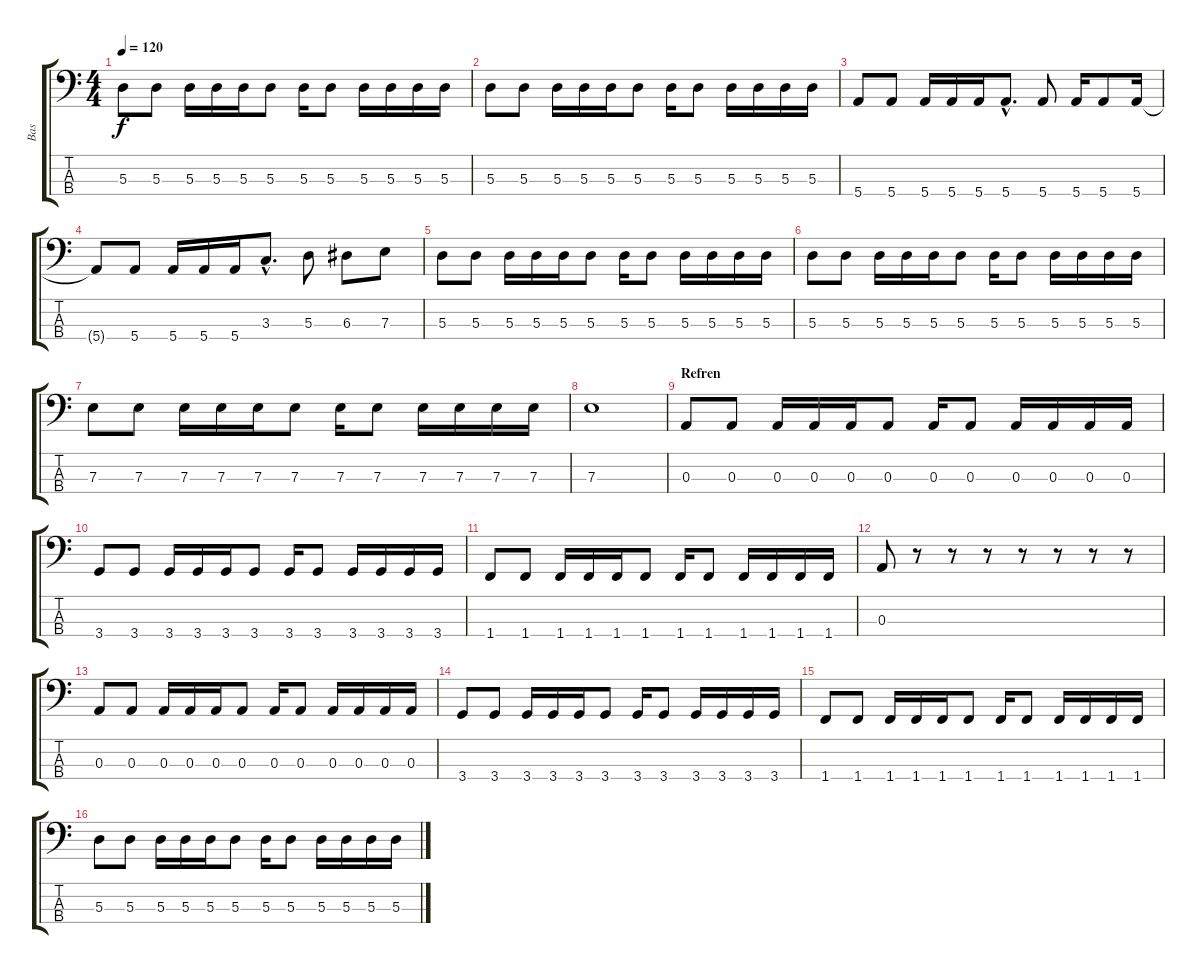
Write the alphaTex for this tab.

\track ("Bas" "Bas") {instrument electricbassfinger}
\staff {score tabs}
\tuning (G2 D2 A1 E1) {hide}
\ts (4 4)
\tempo 120
\clef f4
\ks c
5.3.8{dy f} 5.3.8 5.3.16 5.3.16 5.3.16 5.3.8 5.3.16 5.3.8 5.3.16 5.3.16 5.3.16 5.3.16 |
5.3.8 5.3.8 5.3.16 5.3.16 5.3.16 5.3.8 5.3.16 5.3.8 5.3.16 5.3.16 5.3.16 5.3.16 |
5.4.8 5.4.8 5.4.16 5.4.16 5.4.16 5.4{hac}.8{d} 5.4.8 5.4.16 5.4.8 5.4.16 |
5.4{t}.8 5.4.8 5.4.16 5.4.16 5.4.16 3.3{hac}.8{d} 5.3.8 6.3.8 7.3.8 |
5.3.8 5.3.8 5.3.16 5.3.16 5.3.16 5.3.8 5.3.16 5.3.8 5.3.16 5.3.16 5.3.16 5.3.16 |
5.3.8 5.3.8 5.3.16 5.3.16 5.3.16 5.3.8 5.3.16 5.3.8 5.3.16 5.3.16 5.3.16 5.3.16 |
7.3.8 7.3.8 7.3.16 7.3.16 7.3.16 7.3.8 7.3.16 7.3.8 7.3.16 7.3.16 7.3.16 7.3.16 |
7.3.1 |
\section ("" "Refren")
0.3.8 0.3.8 0.3.16 0.3.16 0.3.16 0.3.8 0.3.16 0.3.8 0.3.16 0.3.16 0.3.16 0.3.16 |
3.4.8 3.4.8 3.4.16 3.4.16 3.4.16 3.4.8 3.4.16 3.4.8 3.4.16 3.4.16 3.4.16 3.4.16 |
1.4.8 1.4.8 1.4.16 1.4.16 1.4.16 1.4.8 1.4.16 1.4.8 1.4.16 1.4.16 1.4.16 1.4.16 |
0.3.8 r.8 r.8 r.8 r.8 r.8 r.8 r.8 |
0.3.8 0.3.8 0.3.16 0.3.16 0.3.16 0.3.8 0.3.16 0.3.8 0.3.16 0.3.16 0.3.16 0.3.16 |
3.4.8 3.4.8 3.4.16 3.4.16 3.4.16 3.4.8 3.4.16 3.4.8 3.4.16 3.4.16 3.4.16 3.4.16 |
1.4.8 1.4.8 1.4.16 1.4.16 1.4.16 1.4.8 1.4.16 1.4.8 1.4.16 1.4.16 1.4.16 1.4.16 |
5.3.8 5.3.8 5.3.16 5.3.16 5.3.16 5.3.8 5.3.16 5.3.8 5.3.16 5.3.16 5.3.16 5.3.16
